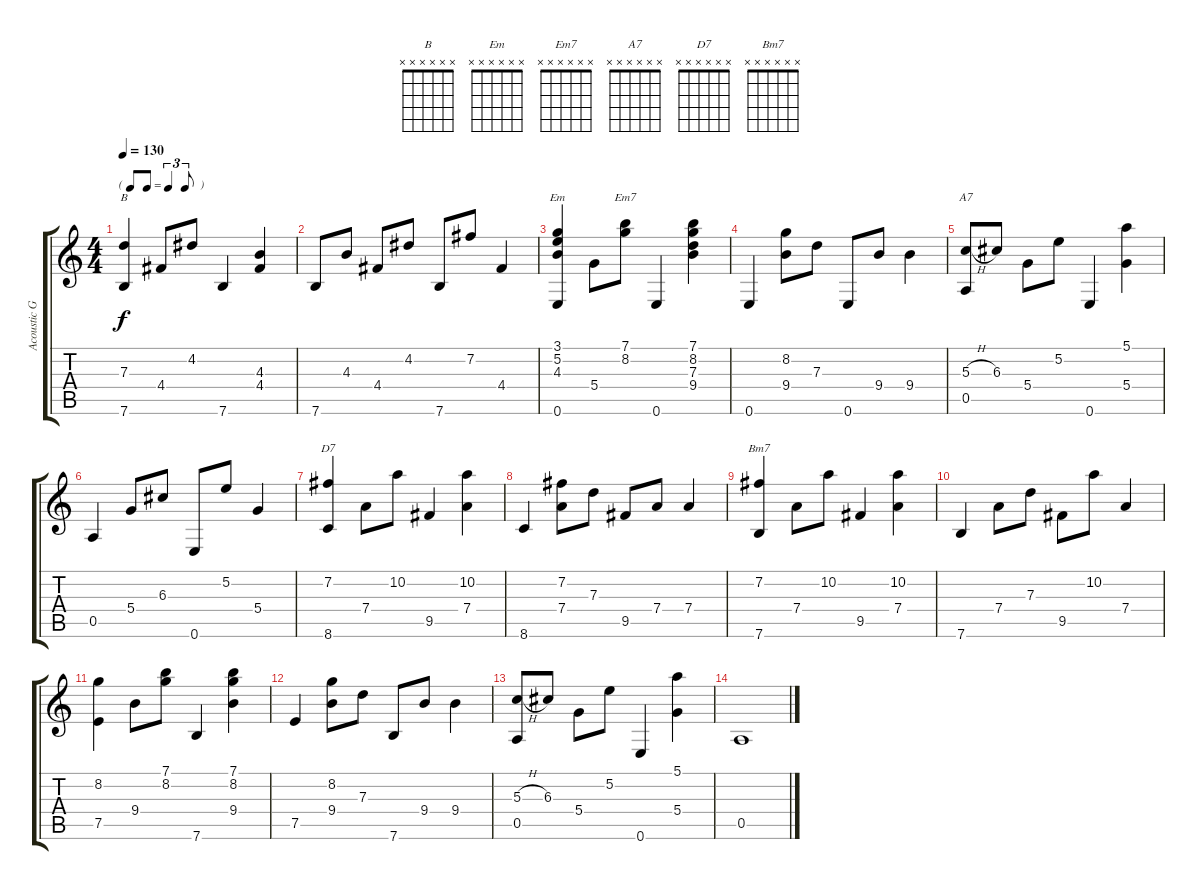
\track ("Acoustic Guitar" "Acoustic G") {instrument acousticguitarsteel}
\staff {score tabs}
\tuning (E4 B3 G3 D3 A2 E2) {hide}
\chord ("B" x x x x x x) {firstfret 0}
\chord ("Em" x x x x x x) {firstfret 0}
\chord ("Em7" x x x x x x) {firstfret 0}
\chord ("A7" x x x x x x) {firstfret 0}
\chord ("D7" x x x x x x) {firstfret 0}
\chord ("Bm7" x x x x x x) {firstfret 0}
\ts (4 4)
\tf triplet8th
\tempo 130
\clef g2
\ks c
(7.3 7.6).4{ch "B" dy f} 4.4.8 4.2.8 7.6.4 (4.3 4.4).4 |
7.6.8 4.3.8 4.4.8 4.2.8 7.6.8 7.2.8 4.4.4 |
(3.1 5.2 4.3 0.6).4{ch "Em"} 5.4.8 (7.1 8.2).8{ch "Em7"} 0.6.4 (7.1 8.2 7.3 9.4).4 |
0.6.4 (8.2 9.4).8 7.3.8 0.6.8 9.4.8 9.4.4 |
(5.3{h} 0.5).8{ch "A7"} 6.3.8 5.4.8 5.2.8 0.6.4 (5.1 5.4).4 |
0.5.4 5.4.8 6.3.8 0.6.8 5.2.8 5.4.4 |
(7.2 8.6).4{ch "D7"} 7.4.8 10.2.8 9.5.4 (10.2 7.4).4 |
8.6.4 (7.2 7.4).8 7.3.8 9.5.8 7.4.8 7.4.4 |
(7.2 7.6).4{ch "Bm7"} 7.4.8 10.2.8 9.5.4 (10.2 7.4).4 |
7.6.4 7.4.8 7.3.8 9.5.8 10.2.8 7.4.4 |
(8.2 7.5).4 9.4.8 (7.1 8.2).8 7.6.4 (7.1 8.2 9.4).4 |
7.5.4 (8.2 9.4).8 7.3.8 7.6.8 9.4.8 9.4.4 |
(5.3{h} 0.5).8 6.3.8 5.4.8 5.2.8 0.6.4 (5.1 5.4).4 |
0.5.1
